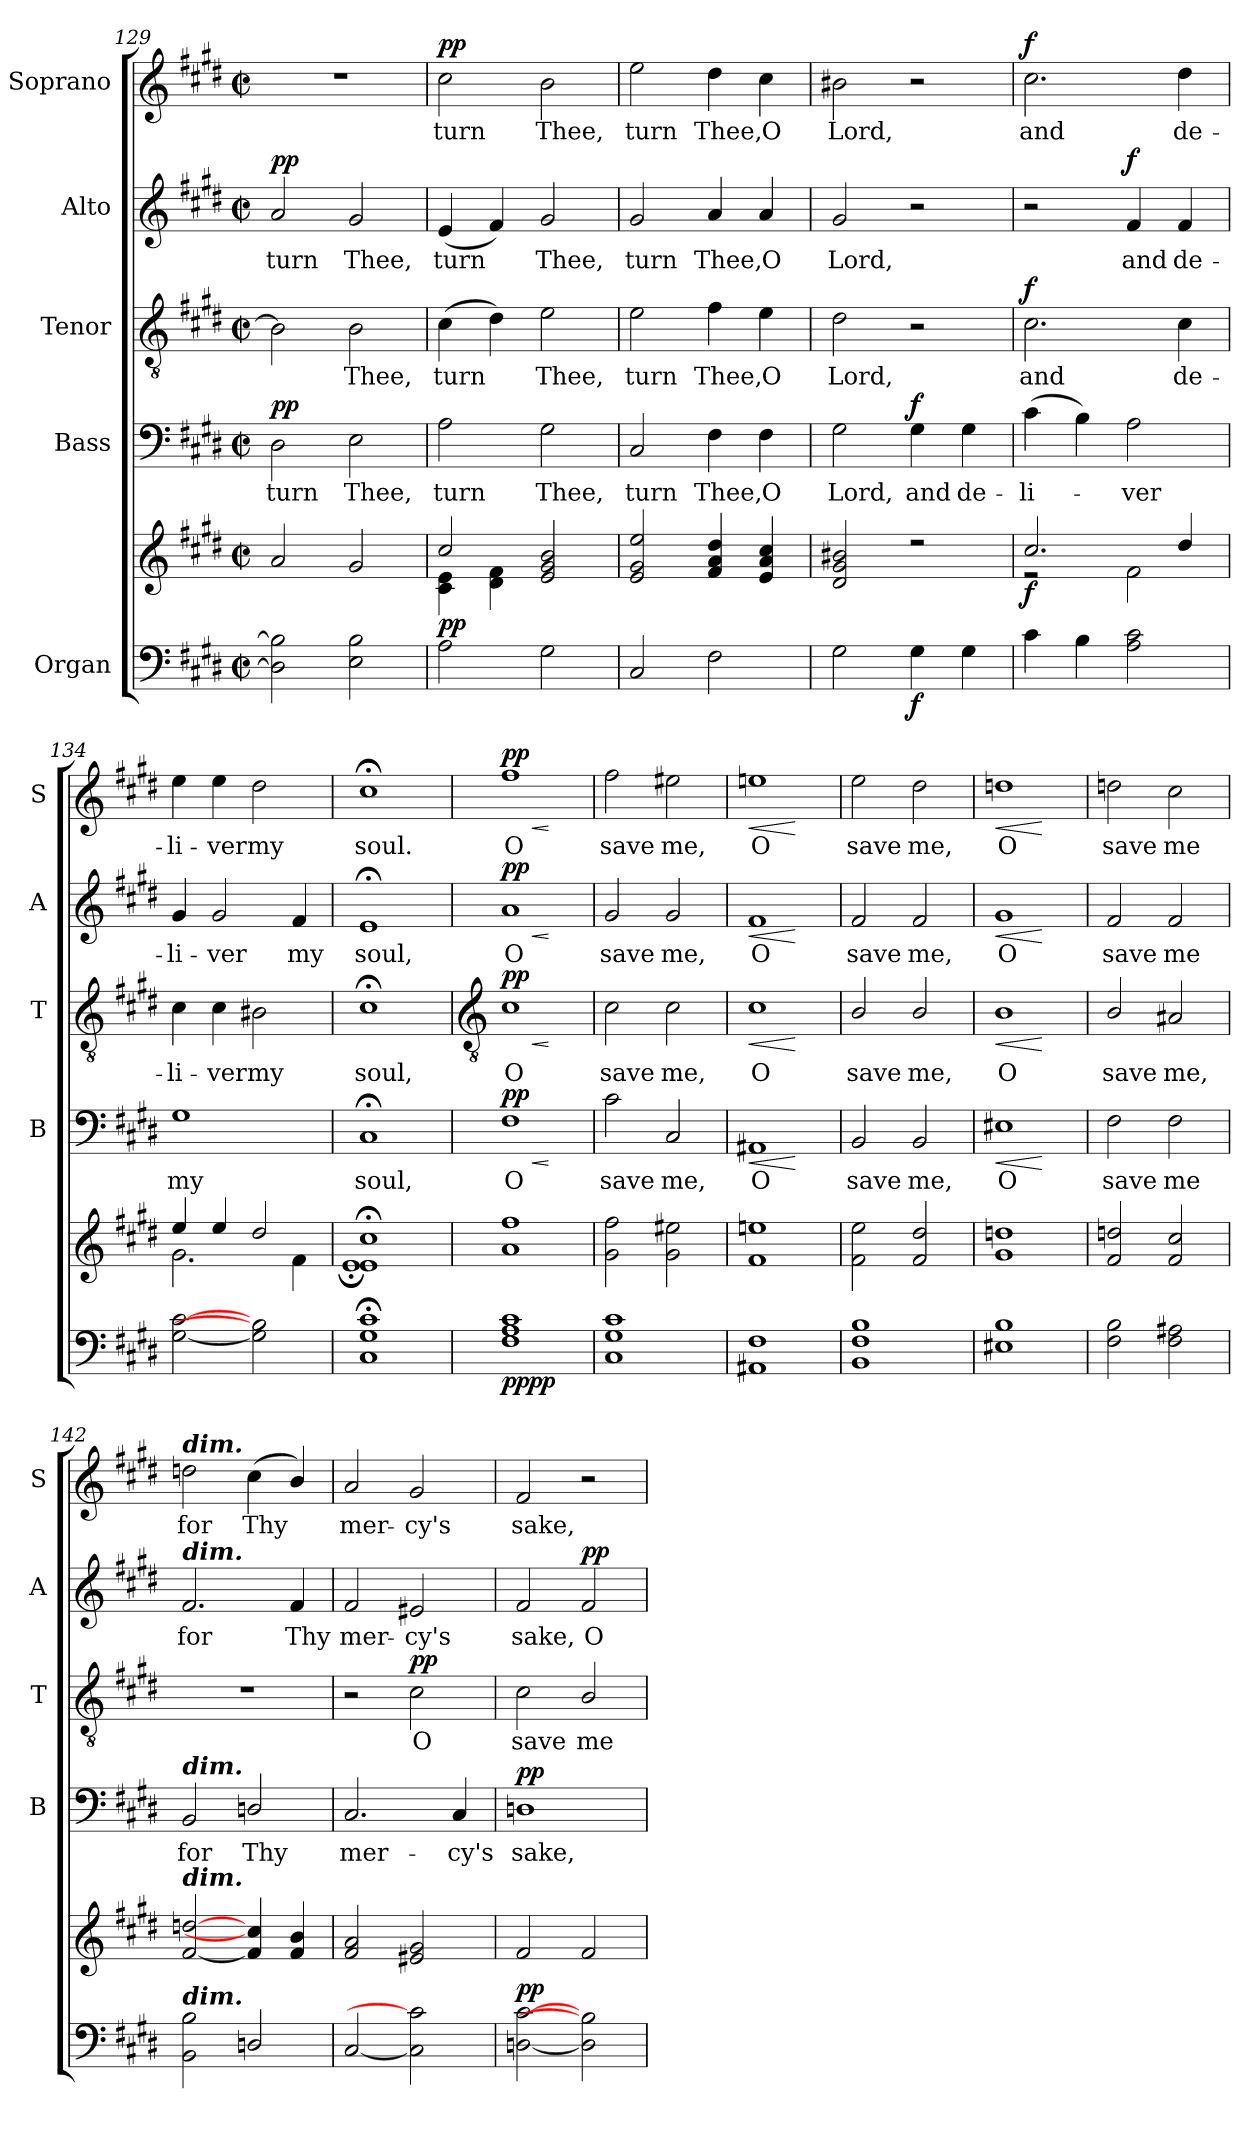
**kern	**kern	**dynam	**kern	**text	**dynam	**kern	**text	**dynam	**kern	**text	**dynam	**kern	**text	**dynam
*part5	*part5	*part5	*part4	*part4	*part4	*part3	*part3	*part3	*part2	*part2	*part2	*part1	*part1	*part1
*staff6	*staff5	*staff5/6	*staff4	*staff4	*staff4	*staff3	*staff3	*staff3	*staff2	*staff2	*staff2	*staff1	*staff1	*staff1
*I"Organ	*	*	*I"Bass	*	*	*I"Tenor	*	*	*I"Alto	*	*	*I"Soprano	*	*
*	*	*	*I'B	*	*	*I'T	*	*	*I'A	*	*	*I'S	*	*
!!LO:LB:g=z
*clefF4	*clefG2	*	*clefF4	*	*	*clefGv2	*	*	*clefG2	*	*	*clefG2	*	*
*k[f#c#g#d#]	*k[f#c#g#d#]	*	*k[f#c#g#d#]	*	*	*k[f#c#g#d#]	*	*	*k[f#c#g#d#]	*	*	*k[f#c#g#d#]	*	*
*E:	*E:	*	*E:	*	*	*E:	*	*	*E:	*	*	*E:	*	*
*M2/2	*M2/2	*	*M2/2	*	*	*M2/2	*	*	*M2/2	*	*	*M2/2	*	*
*met(c|)	*met(c|)	*	*met(c|)	*	*	*met(c|)	*	*	*met(c|)	*	*	*met(c|)	*	*
=129	=129	=129	=129	=129	=129	=129	=129	=129	=129	=129	=129	=129	=129	=129
*	*^	*	*	*	*	*	*	*	*	*	*	*	*	*
!	!	!	!	!	!LO:LY:b	!LO:DY:b	!	!	!	!	!LO:LY:b	!LO:DY:b	!	!	!
2D#] 2B]	2a/	1ryy	.	2D#	turn	pp	2B]	.	.	2a	turn	pp	1r	.	.
!	!	!	!	!	!LO:LY:b	!	!	!LO:LY:b	!	!	!LO:LY:b	!	!	!	!
2E 2B	2g#/	.	.	2E	Thee,	.	2B	Thee,	.	2g#	Thee,	.	.	.	.
=130	=130	=130	=130	=130	=130	=130	=130	=130	=130	=130	=130	=130	=130	=130	=130
!	!	!	!LO:DY:b	!	!LO:LY:b	!	!	!LO:LY:b	!	!	!LO:LY:b	!	!	!LO:LY:b	!LO:DY:b
2A	2cc#/	4c#\ 4e\	pp	2A	turn	.	(>4c#	turn	.	(<4e	turn	.	2cc#	turn	pp
.	.	4d#\ 4f#\	.	.	.	.	4d#)	.	.	4f#)	.	.	.	.	.
!	!	!	!	!	!LO:LY:b	!	!	!LO:LY:b	!	!	!LO:LY:b	!	!	!LO:LY:b	!
2G#	2e/ 2g#/ 2b/	2ryy	.	2G#	Thee,	.	2e	Thee,	.	2g#	Thee,	.	2b	Thee,	.
=131	=131	=131	=131	=131	=131	=131	=131	=131	=131	=131	=131	=131	=131	=131	=131
!	!	!	!	!	!LO:LY:b	!	!	!LO:LY:b	!	!	!LO:LY:b	!	!	!LO:LY:b	!
2C#	2e/ 2g#/ 2ee/	1ryy	.	2C#	turn	.	2e	turn	.	2g#	turn	.	2ee	turn	.
!	!	!	!	!	!LO:LY:b	!	!	!LO:LY:b	!	!	!LO:LY:b	!	!	!LO:LY:b	!
2F#	4f#/ 4a/ 4dd#/	.	.	4F#	Thee,	.	4f#	Thee,	.	4a	Thee,	.	4dd#	Thee,	.
!	!	!	!	!	!LO:LY:b	!	!	!LO:LY:b	!	!	!LO:LY:b	!	!	!LO:LY:b	!
.	4e/ 4a/ 4cc#/	.	.	4F#	O	.	4e	O	.	4a	O	.	4cc#	O	.
=132	=132	=132	=132	=132	=132	=132	=132	=132	=132	=132	=132	=132	=132	=132	=132
!	!	!	!	!	!LO:LY:b	!	!	!LO:LY:b	!	!	!LO:LY:b	!	!	!LO:LY:b	!
2G#	2d#/ 2g#/ 2b#X/	1ryy	.	2G#	Lord,	.	2d#	Lord,	.	2g#	Lord,	.	2b#X	Lord,	.
!	!	!	!LO:DY:b=2	!	!LO:LY:b	!LO:DY:b	!	!	!	!	!	!	!	!	!
4G#	2r	.	f	4G#	and	f	2r	.	.	2r	.	.	2r	.	.
!	!	!	!	!	!LO:LY:b	!	!	!	!	!	!	!	!	!	!
4G#	.	.	.	4G#	de-	.	.	.	.	.	.	.	.	.	.
=133	=133	=133	=133	=133	=133	=133	=133	=133	=133	=133	=133	=133	=133	=133	=133
!	!	!	!LO:DY:b	!	!LO:LY:b	!	!	!LO:LY:b	!LO:DY:b	!	!	!	!	!LO:LY:b	!LO:DY:b
4c#	2.cc#/	2r	f	(>4c#	-li-	.	2.c#	and	f	2r	.	.	2.cc#	and	f
4B	.	.	.	4B)	.	.	.	.	.	.	.	.	.	.	.
!	!	!	!	!	!LO:LY:b	!	!	!	!	!	!LO:LY:b	!LO:DY:b	!	!	!
2A 2c#	.	2f#\	.	2A	ver	.	.	.	.	4f#	and	f	.	.	.
!	!	!	!	!	!	!	!	!LO:LY:b	!	!	!LO:LY:b	!	!	!LO:LY:b	!
.	4dd#/	.	.	.	.	.	4c#	de-	.	4f#	de-	.	4dd#	de-	.
=134	=134	=134	=134	=134	=134	=134	=134	=134	=134	=134	=134	=134	=134	=134	=134
!	!	!	!	!	!LO:LY:b	!	!	!LO:LY:b	!	!	!LO:LY:b	!	!	!LO:LY:b	!
[2G# [2c#	4ee/	2.g#\	.	1G#	my	.	4c#	-li-	.	4g#	-li-	.	4ee	-li-	.
!	!	!	!	!	!	!	!	!LO:LY:b	!	!	!LO:LY:b	!	!	!LO:LY:b	!
.	4ee/	.	.	.	.	.	4c#	-ver	.	2g#	-ver	.	4ee	-ver	.
!	!	!	!	!	!	!	!	!LO:LY:b	!	!	!	!	!	!LO:LY:b	!
2G#] 2B#]	2dd#/	.	.	.	.	.	2B#X	my	.	.	.	.	2dd#	my	.
!	!	!	!	!	!	!	!	!	!	!	!LO:LY:b	!	!	!	!
.	.	4f#\	.	.	.	.	.	.	.	4f#	my	.	.	.	.
=135	=135	=135	=135	=135	=135	=135	=135	=135	=135	=135	=135	=135	=135	=135	=135
!	!	!	!	!	!LO:LY:b	!	!	!LO:LY:b	!	!	!LO:LY:b	!	!	!LO:LY:b	!
1C#; 1G#; 1c#;	1e/;< 1cc#/;<	1e;<\	.	1C#;<	soul,	.	1c#;<	soul,	.	1e;<	soul,	.	1cc#;<	soul.	.
*	*v	*v	*	*	*	*	*	*	*	*	*	*	*	*	*
!!LO:LB:g=z
=136	=136	=136	=136	=136	=136	=136	=136	=136	=136	=136	=136	=136	=136	=136
*	*	*	*	*	*	*clefGv2	*	*	*	*	*	*	*	*
*	*^	*	*	*	*	*	*	*	*	*	*	*	*	*
!	!	!	!	!	!LO:LY:b	!LO:HP:b	!	!	!	!	!	!	!	!	!
!	!	!	!	!	!	!LO:HP:n=1:b	!	!LO:LY:b	!LO:HP:b	!	!	!	!	!	!
!	!	!	!	!	!	!	!	!	!LO:HP:n=1:b	!	!LO:LY:b	!LO:HP:b	!	!	!
!	!	!	!	!	!	!	!	!	!	!	!	!LO:HP:n=1:b	!	!LO:LY:b	!LO:HP:b
!	!	!	!LO:DY:b=2	!	!	!	!	!	!	!	!	!	!	!	!LO:HP:n=1:b
!	!	!	!LO:DY:n=1:b	!	!	!LO:DY:n=1:b	!	!	!LO:DY:n=1:b	!	!	!LO:DY:n=1:b	!	!	!LO:DY:n=1:b
*	*v	*v	*	*	*	*	*	*	*	*	*	*	*	*	*
1F# 1A 1c#	1a 1ff#	pp pp	1F#	O	< > pp	1c#	O	< > pp	1a	O	< > pp	1ff#	O	< > pp
.	.	.	.	.	[	.	.	[	.	.	[	.	.	[
=137	=137	=137	=137	=137	=137	=137	=137	=137	=137	=137	=137	=137	=137	=137
!	!	!	!	!LO:LY:b	!	!	!LO:LY:b	!	!	!LO:LY:b	!	!	!LO:LY:b	!
1C# 1G# 1c#	2g# 2ff#	.	2c#	save	.	2c#	save	.	2g#	save	.	2ff#	save	.
!	!	!	!	!LO:LY:b	!	!	!LO:LY:b	!	!	!LO:LY:b	!	!	!LO:LY:b	!
.	2g# 2ee#X	.	2C#	me,	]	2c#	me,	]	2g#	me,	]	2ee#X	me,	]
=138	=138	=138	=138	=138	=138	=138	=138	=138	=138	=138	=138	=138	=138	=138
!	!	!	!	!LO:LY:b	!LO:HP:b	!	!	!	!	!	!	!	!	!
!	!	!	!	!	!LO:HP:n=1:b	!	!LO:LY:b	!LO:HP:b	!	!	!	!	!	!
!	!	!	!	!	!	!	!	!LO:HP:n=1:b	!	!LO:LY:b	!LO:HP:b	!	!	!
!	!	!	!	!	!	!	!	!	!	!	!LO:HP:n=1:b	!	!LO:LY:b	!LO:HP:b
!	!	!	!	!	!	!	!	!	!	!	!	!	!	!LO:HP:n=1:b
1AA#X 1F#	1f# 1een	.	1AA#X	O	< >	1c#	O	< >	1f#	O	< >	1een	O	< >
.	.	.	.	.	[	.	.	[	.	.	[	.	.	[
=139	=139	=139	=139	=139	=139	=139	=139	=139	=139	=139	=139	=139	=139	=139
!	!	!	!	!LO:LY:b	!	!	!LO:LY:b	!	!	!LO:LY:b	!	!	!LO:LY:b	!
1BB/ 1F#/ 1B/	2f# 2ee	.	2BB/	save	.	2B/	save	.	2f#	save	.	2ee	save	.
!	!	!	!	!LO:LY:b	!	!	!LO:LY:b	!	!	!LO:LY:b	!	!	!LO:LY:b	!
.	2f# 2dd#	.	2BB/	me,	]	2B/	me,	]	2f#	me,	]	2dd#	me,	]
=140	=140	=140	=140	=140	=140	=140	=140	=140	=140	=140	=140	=140	=140	=140
!	!	!	!	!LO:LY:b	!LO:HP:b	!	!	!	!	!	!	!	!	!
!	!	!	!	!	!LO:HP:n=1:b	!	!LO:LY:b	!LO:HP:b	!	!	!	!	!	!
!	!	!	!	!	!	!	!	!LO:HP:n=1:b	!	!LO:LY:b	!LO:HP:b	!	!	!
!	!	!	!	!	!	!	!	!	!	!	!LO:HP:n=1:b	!	!LO:LY:b	!LO:HP:b
!	!	!	!	!	!	!	!	!	!	!	!	!	!	!LO:HP:n=1:b
1E#X 1B	1g# 1ddn	.	1E#X	O	< >	1B	O	< >	1g#	O	< >	1ddn	O	< >
.	.	.	.	.	[	.	.	[	.	.	[	.	.	[
=141	=141	=141	=141	=141	=141	=141	=141	=141	=141	=141	=141	=141	=141	=141
!	!	!	!	!LO:LY:b	!	!	!LO:LY:b	!	!	!LO:LY:b	!	!	!LO:LY:b	!
2F# 2B	2f# 2ddn	.	2F#	save	.	2B/	save	.	2f#	save	.	2ddn	save	.
!	!	!	!	!LO:LY:b	!	!	!LO:LY:b	!	!	!LO:LY:b	!	!	!LO:LY:b	!
2F# 2A#X	2f# 2cc#	.	2F#	me	]	2A#X	me,	]	2f#	me	]	2cc#	me	]
=142	=142	=142	=142	=142	=142	=142	=142	=142	=142	=142	=142	=142	=142	=142
!	!	!	!	!	!	!	!	!	!	!	!	!LO:TX:a:Bi:t=dim.	!	!
!	!	!	!	!	!	!	!	!	!LO:TX:a:Bi:t=dim.	!	!	!	!	!
!	!	!	!LO:TX:a:Bi:t=dim.	!	!	!	!	!	!	!	!	!	!	!
!	!LO:TX:a:Bi:t=dim.	!	!	!	!	!	!	!	!	!	!	!	!	!
!LO:TX:a:Bi:t=dim.	!	!	!	!	!	!	!	!	!	!	!	!	!	!
!	!	!	!	!LO:LY:b	!	!	!	!	!	!LO:LY:b	!	!	!LO:LY:b	!
2BB 2B	[2f# [2ddn	.	2BB	for	.	1r	.	.	2.f#	for	.	2ddn	for	.
!	!	!	!	!LO:LY:b	!	!	!	!	!	!	!	!	!LO:LY:b	!
2Dn/	4f#] 4cc#]	.	2Dn/	Thy	.	.	.	.	.	.	.	(<4cc#	Thy	.
!	!	!	!	!	!	!	!	!	!	!LO:LY:b	!	!	!	!
.	4f#/ 4b/	.	.	.	.	.	.	.	4f#	Thy	.	4b/)	.	.
=143	=143	=143	=143	=143	=143	=143	=143	=143	=143	=143	=143	=143	=143	=143
!	!	!	!	!LO:LY:b	!	!	!	!	!	!LO:LY:b	!	!	!LO:LY:b	!
[2C#	2f# 2a	.	2.C#	mer-	.	2r	.	.	2f#	mer-	.	2a	mer-	.
!	!	!	!	!	!	!	!LO:LY:b	!LO:DY:b	!	!LO:LY:b	!	!	!LO:LY:b	!
2C#] 2c#]	2e#X 2g#	.	.	.	.	2c#	O	pp	2e#X	-cy's	.	2g#	-cy's	.
!	!	!	!	!LO:LY:b	!	!	!	!	!	!	!	!	!	!
.	.	.	4C#	-cy's	.	.	.	.	.	.	.	.	.	.
=144	=144	=144	=144	=144	=144	=144	=144	=144	=144	=144	=144	=144	=144	=144
!	!	!LO:DY:a=2	!	!LO:LY:b	!LO:DY:b	!	!LO:LY:b	!	!	!LO:LY:b	!	!	!LO:LY:b	!
[2Dn [2c#	2f#	pp	1Dn	sake,	pp	2c#	save	.	2f#	sake,	.	2f#	sake,	.
!	!	!	!	!	!	!	!LO:LY:b	!	!	!LO:LY:b	!LO:DY:b	!	!	!
2D] 2B]	2f#	.	.	.	.	2B/	me	.	2f#	O	pp	2r	.	.
=	=	=	=	=	=	=	=	=	=	=	=	=	=	=
*-	*-	*-	*-	*-	*-	*-	*-	*-	*-	*-	*-	*-	*-	*-
